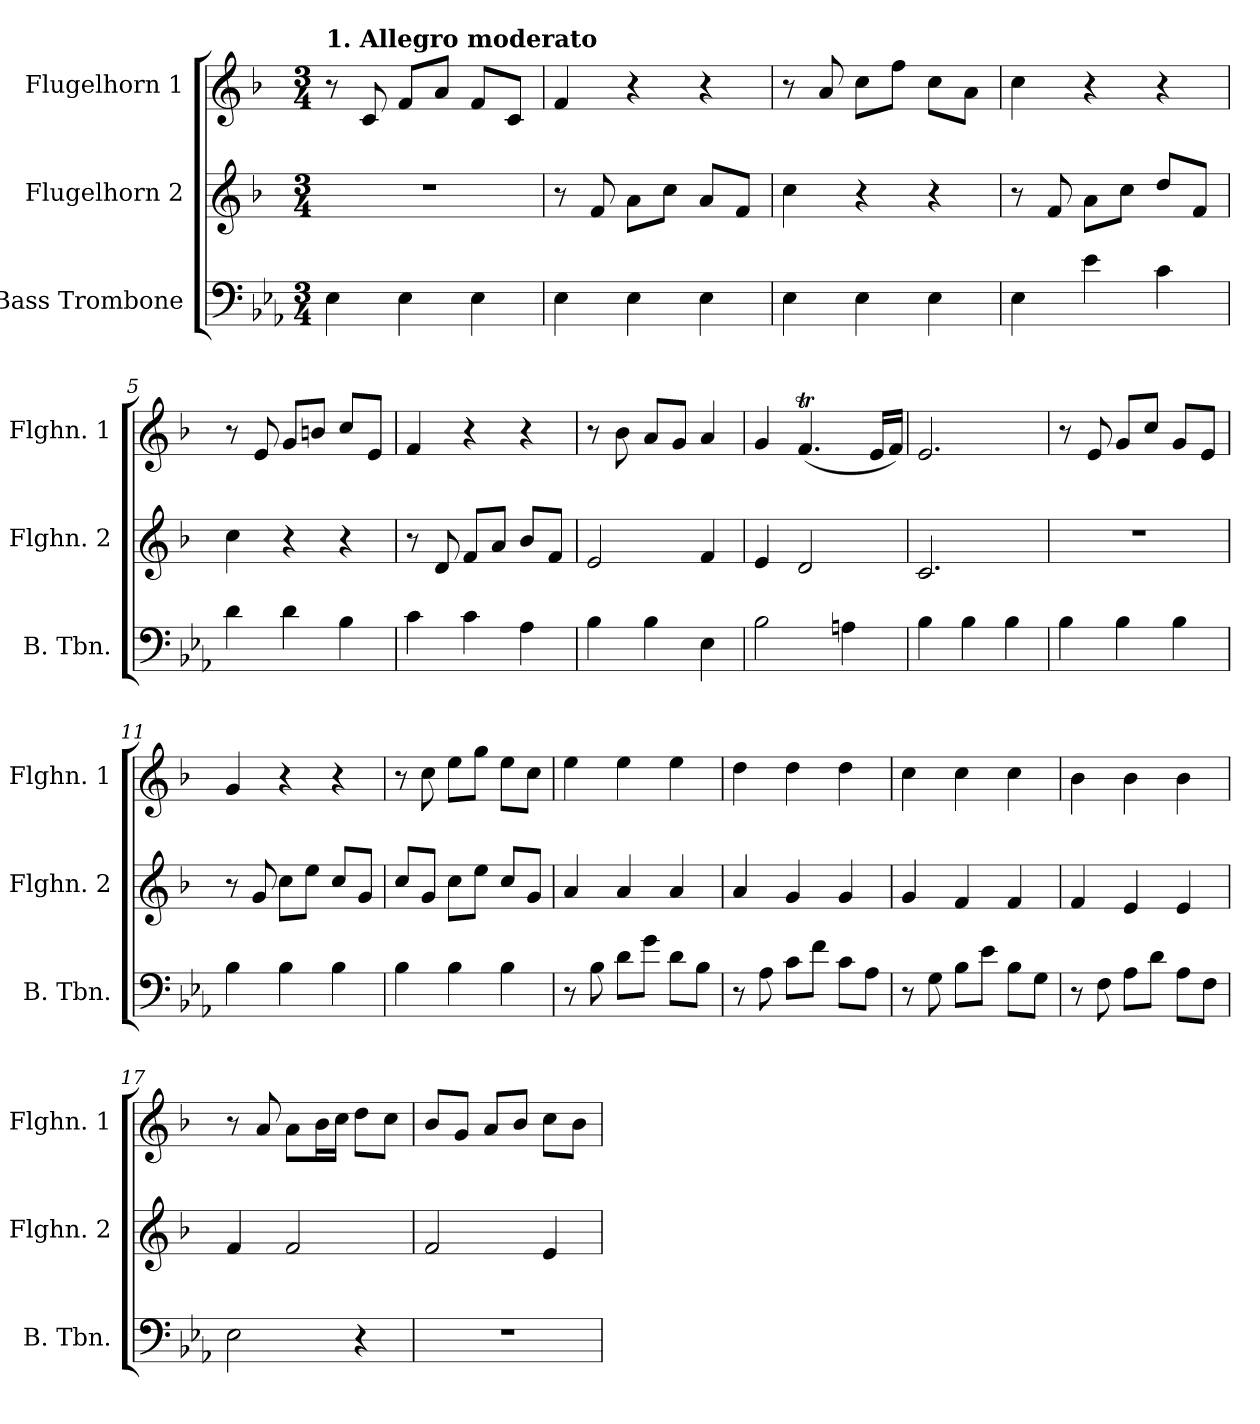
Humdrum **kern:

**kern	**kern	**kern
*part3	*part2	*part1
*staff3	*staff2	*staff1
*I"Bass Trombone	*I"Flugelhorn 2	*I"Flugelhorn 1
*I'B. Tbn.	*I'Flghn. 2	*I'Flghn. 1
*clefF4	*clefG2	*clefG2
*	*ITrd1c2	*ITrd1c2
*k[b-e-a-]	*k[b-e-a-]	*k[b-e-a-]
*E-:	*E-:	*E-:
*M3/4	*M3/4	*M3/4
*MM75	*MM75	*MM75
=1	=1	=1
!	!	!LO:TX:a:B:t=1. Allegro moderato
4E-\	2.r	8r
.	.	8B-/
4E-\	.	8e-/L
.	.	8g/J
4E-\	.	8e-/L
.	.	8B-/J
=2	=2	=2
4E-\	8r	4e-/
.	8e-/	.
4E-\	8g\L	4r
.	8b-\J	.
4E-\	8g/L	4r
.	8e-/J	.
=3	=3	=3
4E-\	4b-\	8r
.	.	8g/
4E-\	4r	8b-\L
.	.	8ee-\J
4E-\	4r	8b-\L
.	.	8g\J
=4	=4	=4
4E-\	8r	4b-\
.	8e-/	.
4e-\	8g\L	4r
.	8b-\J	.
4c\	8cc/L	4r
.	8e-/J	.
=5	=5	=5
4d\	4b-\	8r
.	.	8d/
4d\	4r	8f/L
.	.	8an/J
4B-\	4r	8b-/L
.	.	8d/J
=6	=6	=6
4c\	8r	4e-/
.	8c/	.
4c\	8e-/L	4r
.	8g/J	.
4A-\	8a-/L	4r
.	8e-/J	.
!!LO:LB:g=z
=7	=7	=7
4B-\	2d/	8r
.	.	8a-\
4B-\	.	8g/L
.	.	8f/J
4E-\	4e-/	4g/
=8	=8	=8
2B-\	4d/	4f/
.	2c/	(<4.e-T/
4An\	.	.
.	.	16d/LL
.	.	16e-/JJ)
=9	=9	=9
4B-\	2.B-/	2.d/
4B-\	.	.
4B-\	.	.
=10	=10	=10
4B-\	2.r	8r
.	.	8d/
4B-\	.	8f/L
.	.	8b-/J
4B-\	.	8f/L
.	.	8d/J
=11	=11	=11
4B-\	8r	4f/
.	8f/	.
4B-\	8b-\L	4r
.	8dd\J	.
4B-\	8b-/L	4r
.	8f/J	.
=12	=12	=12
4B-\	8b-/L	8r
.	8f/J	8b-\
4B-\	8b-\L	8dd\L
.	8dd\J	8ff\J
4B-\	8b-/L	8dd\L
.	8f/J	8b-\J
=13	=13	=13
8r	4g/	4dd\
8B-\	.	.
8d\L	4g/	4dd\
8g\J	.	.
8d\L	4g/	4dd\
8B-\J	.	.
!!LO:LB:g=z
=14	=14	=14
8r	4g/	4cc\
8A-\	.	.
8c\L	4f/	4cc\
8f\J	.	.
8c\L	4f/	4cc\
8A-\J	.	.
=15	=15	=15
8r	4f/	4b-\
8G\	.	.
8B-\L	4e-/	4b-\
8e-\J	.	.
8B-\L	4e-/	4b-\
8G\J	.	.
=16	=16	=16
8r	4e-/	4a-\
8F\	.	.
8A-\L	4d/	4a-\
8d\J	.	.
8A-\L	4d/	4a-\
8F\J	.	.
=17	=17	=17
2E-\	4e-/	8r
.	.	8g/
.	2e-/	8g\L
.	.	16a-\L
.	.	16b-\JJ
4r	.	8cc\L
.	.	8b-\J
=18	=18	=18
2.r	2e-/	8a-/L
.	.	8f/J
.	.	8g/L
.	.	8a-/J
.	4d/	8b-\L
.	.	8a-\J
=	=	=
*-	*-	*-
